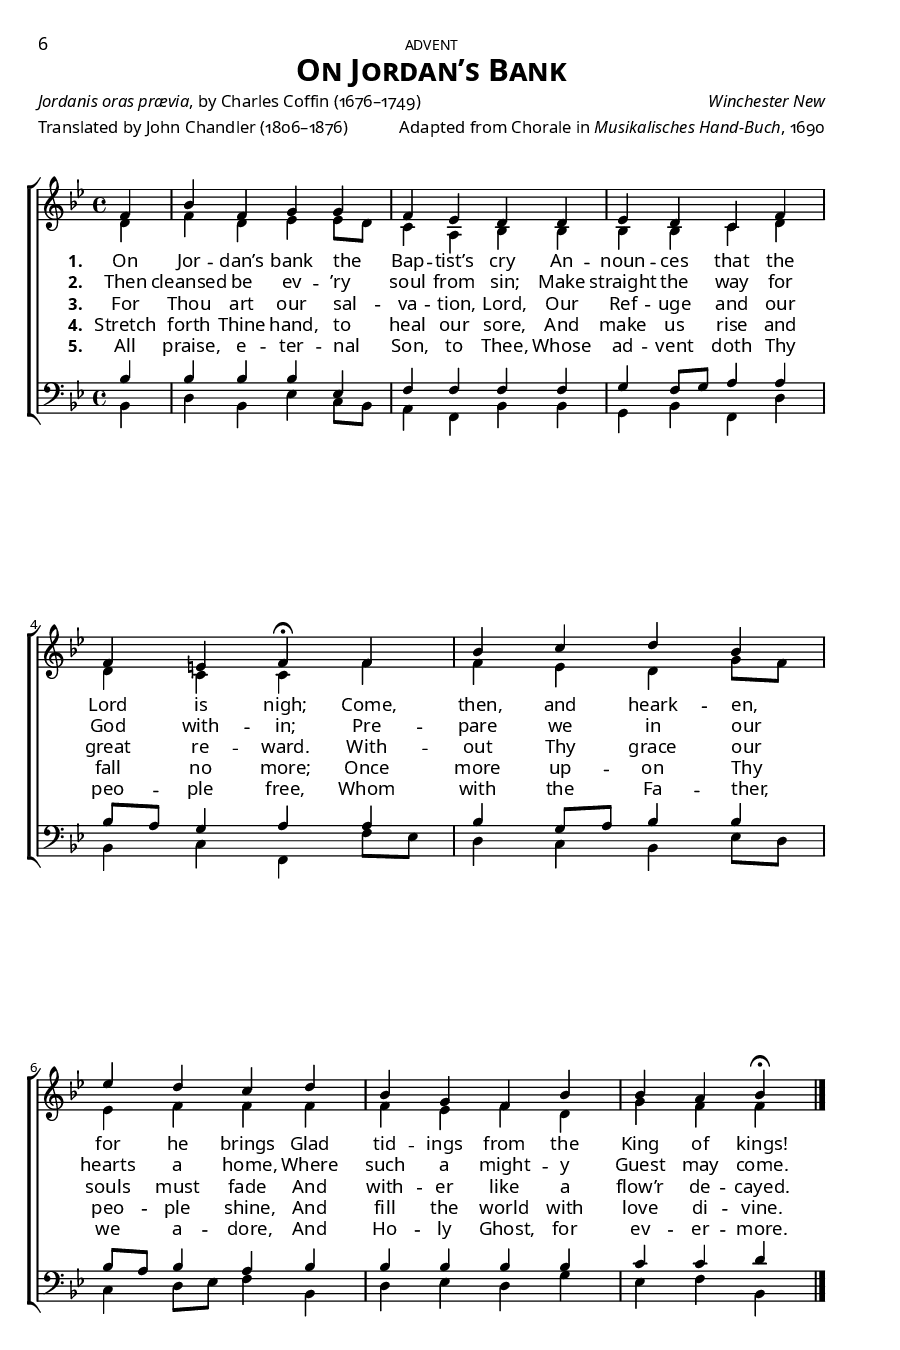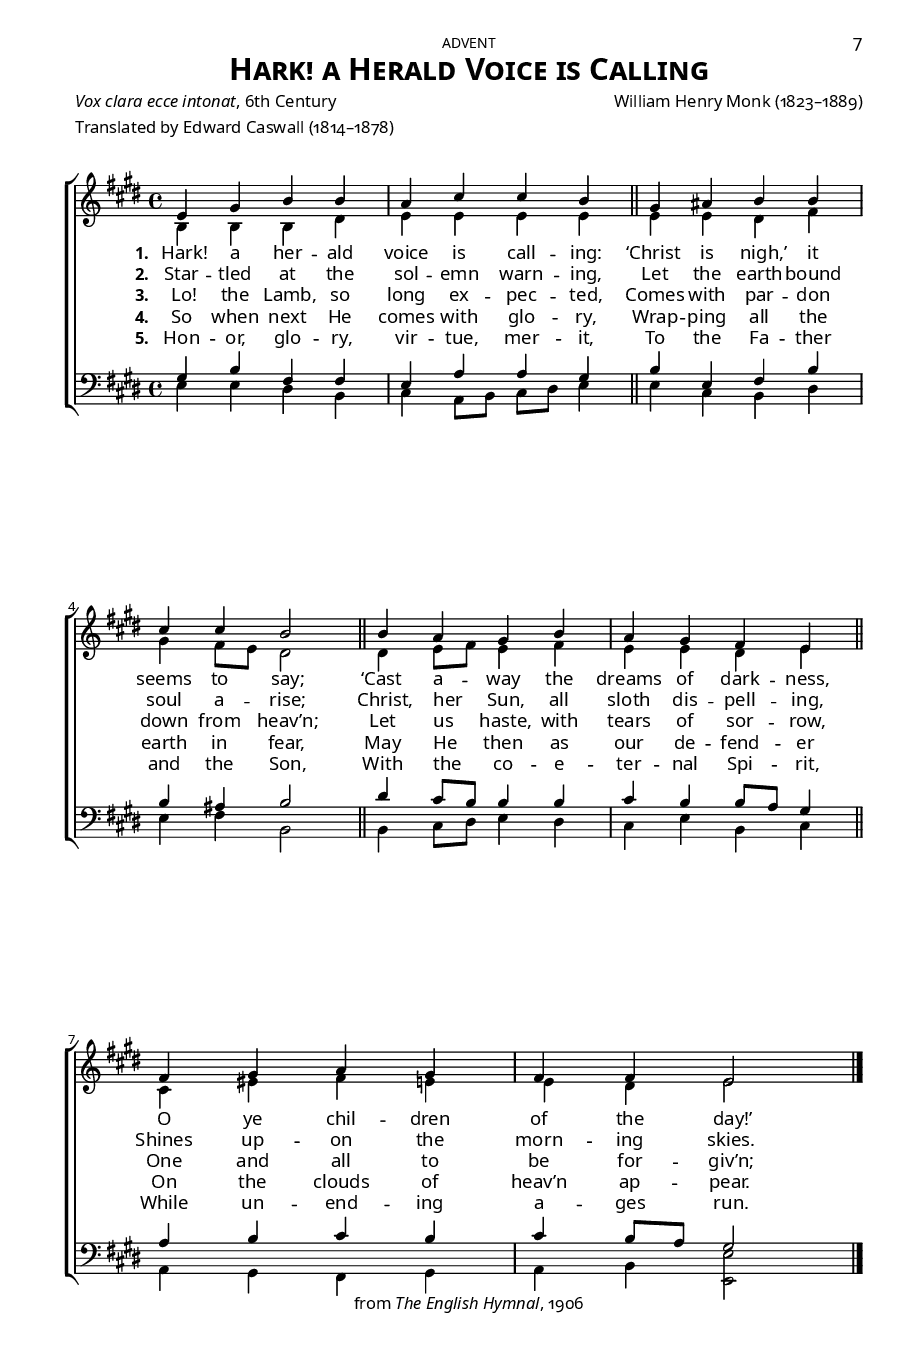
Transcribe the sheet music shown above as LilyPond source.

\version "2.14.2"
\include "util.ly"
\header {
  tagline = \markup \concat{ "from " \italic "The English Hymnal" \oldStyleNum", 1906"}
}
\paper {
  print-all-headers = ##t
  paper-height = 9\in
  paper-width = 6\in
  indent = 0\in
  %system-system-spacing = #'((basic-distance . 10) (padding . 0))
  score-markup-spacing =
    #'((basic-distance . 0)
       (minimum-distance . 0)
       (padding . 0)
       (stretchability . 50))
  system-system-spacing =
    #'((basic-distance . 0)
       (minimum-distance . 0)
       (padding . -5)
       (stretchability . 70))
  last-bottom-spacing =
    #'((basic-distance . 0)
       (minimum-distance . 0)
       (padding . -0.5)
       (stretchability . 0))
  ragged-last-bottom = ##f
  ragged-bottom = ##f
  two-sided = ##t
  inner-margin = 0.5\in
  outer-margin = 0.25\in
  top-margin = 0.25\in
  bottom-margin = 0.25\in
  first-page-number = #006
  print-first-page-number = ##t
  headerLine = \markup{\override #'(font-name . "Garamond Premier Pro") \smallCaps advent}
  oddHeaderMarkup = \markup\fill-line{
     \override #'(font-name . "Garamond Premier Pro")\abs-fontsize #8.5
     \combine 
        \fill-line{"" \on-the-fly #print-page-number-check-first
        \oldStylePageNum""
        }
        \fill-line{\headerLine}
  }
  evenHeaderMarkup = \markup {
     \override #'(font-name . "Garamond Premier Pro")\abs-fontsize #8.5
     \combine
        \on-the-fly #print-page-number-check-first
        \oldStylePageNum""
        \fill-line{\headerLine}
  }
}
#(set-global-staff-size 14.5) \paper{ #(define fonts (make-pango-font-tree "GoudyOlSt BT" "Garamond Premier Pro" "Garamond Premier Pro" (/ 14.5 20))) }
global = {
  \key bes \major
  \time 4/4
  \autoBeamOff
}

sopMusic = \relative c' {
  %\tempo 4 = 56
  \partial 4 f4 |
  bes f g g |
  f ees d d |
  ees d c f |
  
  f e f\fermata \bar"" f |
  bes c d bes |
  ees d c d |
  
  bes g f bes |
  bes a bes\fermata \bar "|."
}
sopWords = \lyricmode {
  
}

altoMusic = \relative c' {
  d4 |
  f d ees ees8[ d] |
  c4 a bes bes |
  bes bes c d |
  
  d c c f |
  f ees d g8[ f] |
  ees4 f f f |
  
  f ees f d |
  g f f \bar "|."
}
altoWords = \lyricmode {
  \dropLyricsV
  \set stanza = #"1. "
  On Jor -- dan’s bank the Bap -- tist’s cry
  An -- noun -- ces that the Lord is nigh;
  Come, then, and heark -- en, for he brings
  Glad tid -- ings from the King of kings!
}
altoWordsII = \lyricmode {
  \dropLyricsV
%\markup\italic
  \set stanza = #"2. "
  Then cleansed be ev -- ’ry soul from sin;
  Make straight the way for God with -- in;
  Pre -- pare we in our hearts a home,
  Where such a might -- y Guest may come.
}
altoWordsIII = \lyricmode {
  \dropLyricsV
  \set stanza = #"3. "
  For Thou art our sal -- va -- tion, Lord,
  Our Ref -- uge and our great re -- ward.
  With -- out Thy grace our souls must fade
  And with -- er like a flow’r de -- cayed.
}
altoWordsIV = \lyricmode {
  \dropLyricsV
  \set stanza = #"4. "
  Stretch forth Thine hand, to heal our sore,
  And make us rise and fall no more;
  Once more up -- on Thy peo -- ple shine,
  And fill the world with love di -- vine.
}
altoWordsV = \lyricmode {
  \dropLyricsV
  \set stanza = #"5. "
  All praise, e -- ter -- nal Son, to Thee,
  Whose ad -- vent doth Thy peo -- ple free,
  Whom with the Fa -- ther, we a -- dore,
  And Ho -- ly Ghost, for ev -- er -- more.
}
altoWordsVI = \lyricmode {
  \set stanza = #"6. "
  \set ignoreMelismata = ##t
}
tenorMusic = \relative c' {
  bes4 |
  bes bes bes ees, |
  f f f f |
  g f8[ g] a4 a |
  
  bes8[ a] g4 a a |
  bes g8[ a] bes4 bes |
  bes8[ a] bes4 a bes |
  
  bes bes bes bes |
  c c d \bar "|."
}
tenorWords = \lyricmode {

}

bassMusic = \relative c {
  bes4 |
  d bes ees c8[ bes] |
  a4 f bes bes |
  g bes f d' |
  
  bes c f, f'8[ ees] |
  d4 c bes ees8[ d] |
  c4 d8[ ees] f4 bes, |
  
  d ees d g |
  ees f bes, \bar "|."
}
bassWords = \lyricmode {

}

pianoRH = \relative c' {
  
}
pianoLH = \relative c' {
  
}

\score {
  <<
   \new ChoirStaff <<
    \new Staff = women <<
      \new Voice = "sopranos" { \voiceOne << \global \sopMusic >> }
      \new Voice = "altos" { \voiceTwo << \global \altoMusic >> }
    >>
    \new Lyrics \with { alignAboveContext = #"women" \override VerticalAxisGroup #'nonstaff-relatedstaff-spacing = #'((basic-distance . 1))} \lyricsto "sopranos" \sopWords
    \new Lyrics = "altosVI"  \with { alignBelowContext = #"women" \override VerticalAxisGroup #'nonstaff-relatedstaff-spacing = #'((basic-distance . 1))} \lyricsto "altos" \altoWordsVI
    \new Lyrics = "altosV"  \with { alignBelowContext = #"women" \override VerticalAxisGroup #'nonstaff-relatedstaff-spacing = #'((basic-distance . 1))} \lyricsto "altos" \altoWordsV
    \new Lyrics = "altosIV"  \with { alignBelowContext = #"women" \override VerticalAxisGroup #'nonstaff-relatedstaff-spacing = #'((basic-distance . 1))} \lyricsto "altos" \altoWordsIV
    \new Lyrics = "altosIII"  \with { alignBelowContext = #"women" \override VerticalAxisGroup #'nonstaff-relatedstaff-spacing = #'((basic-distance . 1))} \lyricsto "altos" \altoWordsIII
    \new Lyrics = "altosII"  \with { alignBelowContext = #"women" \override VerticalAxisGroup #'nonstaff-relatedstaff-spacing = #'((basic-distance . 1))} \lyricsto "altos" \altoWordsII
    \new Lyrics = "altos"  \with { alignBelowContext = #"women" \override VerticalAxisGroup #'nonstaff-relatedstaff-spacing = #'((basic-distance . 1))} \lyricsto "altos" \altoWords
   \new Staff = men <<
      \clef bass
      \new Voice = "tenors" { \voiceOne << \global \tenorMusic >> }
      \new Voice = "basses" { \voiceTwo << \global \bassMusic >> }
    >>
    \new Lyrics \with { alignAboveContext = #"men" \override VerticalAxisGroup #'nonstaff-relatedstaff-spacing = #'((basic-distance . 1)) } \lyricsto "tenors" \tenorWords
    \new Lyrics \with { alignBelowContext = #"men" \override VerticalAxisGroup #'nonstaff-relatedstaff-spacing = #'((basic-distance . 1)) } \lyricsto "basses" \bassWords
  >>
%    \new PianoStaff << \new Staff { \new Voice { \pianoRH } } \new Staff { \clef "bass" \pianoLH } >>
  >>
  \layout {
    \context {
      \Score
      %\override SpacingSpanner #'base-shortest-duration = #(ly:make-moment 1 8)
      %\override SpacingSpanner #'common-shortest-duration = #(ly:make-moment 1 4)
    }
    \context {
      % Remove all empty staves
      % \Staff \RemoveEmptyStaves \override VerticalAxisGroup #'remove-first = ##t
    }
    \context {
      \Lyrics
      \override LyricText #'X-offset = #center-on-word
    }
  }
  \header {
    title = \markup{\override #'(font-name . "Garamond Premier Pro Semibold"){ \abs-fontsize #15 \smallCapsOldStyle"On Jordan’s Bank"}}
    poet = \markup\concat{\italic"Jordanis oras prævia" \oldStyleNum", by Charles Coffin (1676–1749)"}
    meter = \markup\oldStyleNum"Translated by John Chandler (1806–1876)"
    composer = \markup\italic"Winchester New"
    arranger = \markup\concat{"Adapted from Chorale in " \italic"Musikalisches Hand-Buch" \oldStyleNum", 1690"}
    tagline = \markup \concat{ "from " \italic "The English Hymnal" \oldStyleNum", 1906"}
  }
}







global = {
  \key e \major
  \time 4/4
  \autoBeamOff
  \override DynamicLineSpanner #'staff-padding = #0.0
  \override DynamicLineSpanner #'Y-extent = #'(-1 . 1)
}

sopMusic = \relative c' {
  %\tempo 4 = 66
  e4 gis b b |
  a cis cis b \bar "||"
  gis ais b b |
  cis cis b2 \bar "||"
  
  b4 a gis b |
  a gis fis e \bar "||"
  fis gis a gis |
  fis fis e2 \bar "|."
}
sopWords = \lyricmode {
  
}

altoMusic = \relative c' {
  b4 b b dis |
  e e e e |
  e e dis fis |
  gis fis8[ e] dis2 |
  
  dis4 e8[ fis] e4 fis |
  e e dis e |
  cis eis fis e |
  e dis e2 \bar "|."
}
altoWords = \lyricmode {
  \dropLyricsV
  \set stanza = #"1. "
  Hark! a her -- ald voice is call -- ing:
  ‘Christ is nigh,’ it seems to say;
  \set associatedVoice = "altos"
  ‘Cast a -- way the dreams of dark -- ness,
  \unset associatedVoice
  O ye chil -- dren of the day!’
}
altoWordsII = \lyricmode {
  \dropLyricsV
%\markup\italic
  \set stanza = #"2. "
  Star -- tled at the sol -- emn warn -- ing,
  Let the earth -- bound soul a -- rise;
  \set associatedVoice = "altos"
  Christ, her Sun, all sloth dis -- pell -- ing,
  \unset associatedVoice
  Shines up -- on the morn -- ing skies.
}
altoWordsIII = \lyricmode {
  \dropLyricsV
  \set stanza = #"3. "
  Lo! the Lamb, so long ex -- pec -- ted,
  Comes with par -- don down from heav’n;
  \set associatedVoice = "altos"
  Let us haste, with tears of sor -- row,
  \unset associatedVoice
  One and all to be for -- giv’n;
}
altoWordsIV = \lyricmode {
  \dropLyricsV
  \set stanza = #"4. "
  So when next He comes with glo -- ry,
  Wrap -- ping all the earth in fear,
  \set associatedVoice = "altos"
  May He then as our de -- fend -- er
  \unset associatedVoice
  On the clouds of heav’n ap -- pear.
}
altoWordsV = \lyricmode {
  \dropLyricsV
  \set stanza = #"5. "
  Hon -- or, glo -- ry, vir -- tue, mer -- it,
  To the Fa -- ther and the Son,
  \set associatedVoice = "altos"
  With the co -- e -- ter -- nal Spi -- rit,
  \unset associatedVoice
  While un -- end -- ing a -- ges run.
}
altoWordsVI = \lyricmode {
  \set stanza = #"6. "
  \set ignoreMelismata = ##t
}
tenorMusic = \relative c' {
  gis4 b fis fis |
  e a a gis |
  b e, fis b |
  b ais b2 |
  
  dis4 cis8[ b] b4 b |
  cis b b8[ a] gis4 |
  a b cis b |
  cis b8[ a] gis2 \bar "|."
}
tenorWords = \lyricmode {

}

bassMusic = \relative c {
  e4 e dis b |
  cis a8[ b] cis[ dis] e4 |
  e cis b dis |
  e fis b,2 |
  
  b4 cis8[ dis] e4 dis |
  cis e b cis |
  a gis fis gis |
  a b <e e,>2 \bar "|."
}
bassWords = \lyricmode {

}

pianoRH = \relative c' {
  
}
pianoLH = \relative c' {
  
}

\score {
  <<
   \new ChoirStaff <<
    \new Staff = women <<
      \new Voice = "sopranos" { \voiceOne << \global \sopMusic >> }
      \new Voice = "altos" { \voiceTwo << \global \altoMusic >> }
    >>
    \new Lyrics \with { alignAboveContext = #"women" \override VerticalAxisGroup #'nonstaff-relatedstaff-spacing = #'((basic-distance . 1))} \lyricsto "sopranos" \sopWords
   \new Staff = men <<
      \clef bass
      \new Voice = "tenors" { \voiceOne << \global \tenorMusic >> }
      \new Voice = "basses" { \voiceTwo << \global \bassMusic >> }
    >>
    \new Lyrics = "altosVI"  \with { alignBelowContext = #"women" \override VerticalAxisGroup #'nonstaff-relatedstaff-spacing = #'((basic-distance . 1))} \lyricsto "sopranos" \altoWordsVI
    \new Lyrics = "altosV"  \with { alignBelowContext = #"women" \override VerticalAxisGroup #'nonstaff-relatedstaff-spacing = #'((basic-distance . 1))} \lyricsto "sopranos" \altoWordsV
    \new Lyrics = "altosIV"  \with { alignBelowContext = #"women" \override VerticalAxisGroup #'nonstaff-relatedstaff-spacing = #'((basic-distance . 1))} \lyricsto "sopranos" \altoWordsIV
    \new Lyrics = "altosIII"  \with { alignBelowContext = #"women" \override VerticalAxisGroup #'nonstaff-relatedstaff-spacing = #'((basic-distance . 1))} \lyricsto "sopranos" \altoWordsIII
    \new Lyrics = "altosII"  \with { alignBelowContext = #"women" \override VerticalAxisGroup #'nonstaff-relatedstaff-spacing = #'((basic-distance . 1))} \lyricsto "sopranos" \altoWordsII
    \new Lyrics = "altos"  \with { alignBelowContext = #"women" \override VerticalAxisGroup #'nonstaff-relatedstaff-spacing = #'((basic-distance . 1))} \lyricsto "sopranos" \altoWords
    \new Lyrics \with { alignAboveContext = #"men" \override VerticalAxisGroup #'nonstaff-relatedstaff-spacing = #'((basic-distance . 1)) } \lyricsto "tenors" \tenorWords
    \new Lyrics \with { alignBelowContext = #"men" \override VerticalAxisGroup #'nonstaff-relatedstaff-spacing = #'((basic-distance . 1)) } \lyricsto "basses" \bassWords
  >>
%    \new PianoStaff << \new Staff { \new Voice { \pianoRH } } \new Staff { \clef "bass" \pianoLH } >>
  >>
  \layout {
    \context {
      \Score
      %\override SpacingSpanner #'base-shortest-duration = #(ly:make-moment 1 8)
      %\override SpacingSpanner #'common-shortest-duration = #(ly:make-moment 1 4)
    }
    \context {
      % Remove all empty staves
      % \Staff \RemoveEmptyStaves \override VerticalAxisGroup #'remove-first = ##t
    }
    \context {
      \Lyrics
      \override LyricText #'X-offset = #center-on-word
    }
  }
  \header {
    title = \markup{\override #'(font-name . "Garamond Premier Pro Semibold"){ \abs-fontsize #15 \smallCapsOldStyle"Hark! a Herald Voice is Calling"}}
    poet = \markup\concat{\italic"Vox clara ecce intonat" \oldStyleNum", 6th Century"}
    meter = \markup\oldStyleNum"Translated by Edward Caswall (1814–1878)"
    composer = \markup\oldStyleNum"William Henry Monk (1823–1889)"
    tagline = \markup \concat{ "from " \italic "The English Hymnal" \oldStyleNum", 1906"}
  }
}

